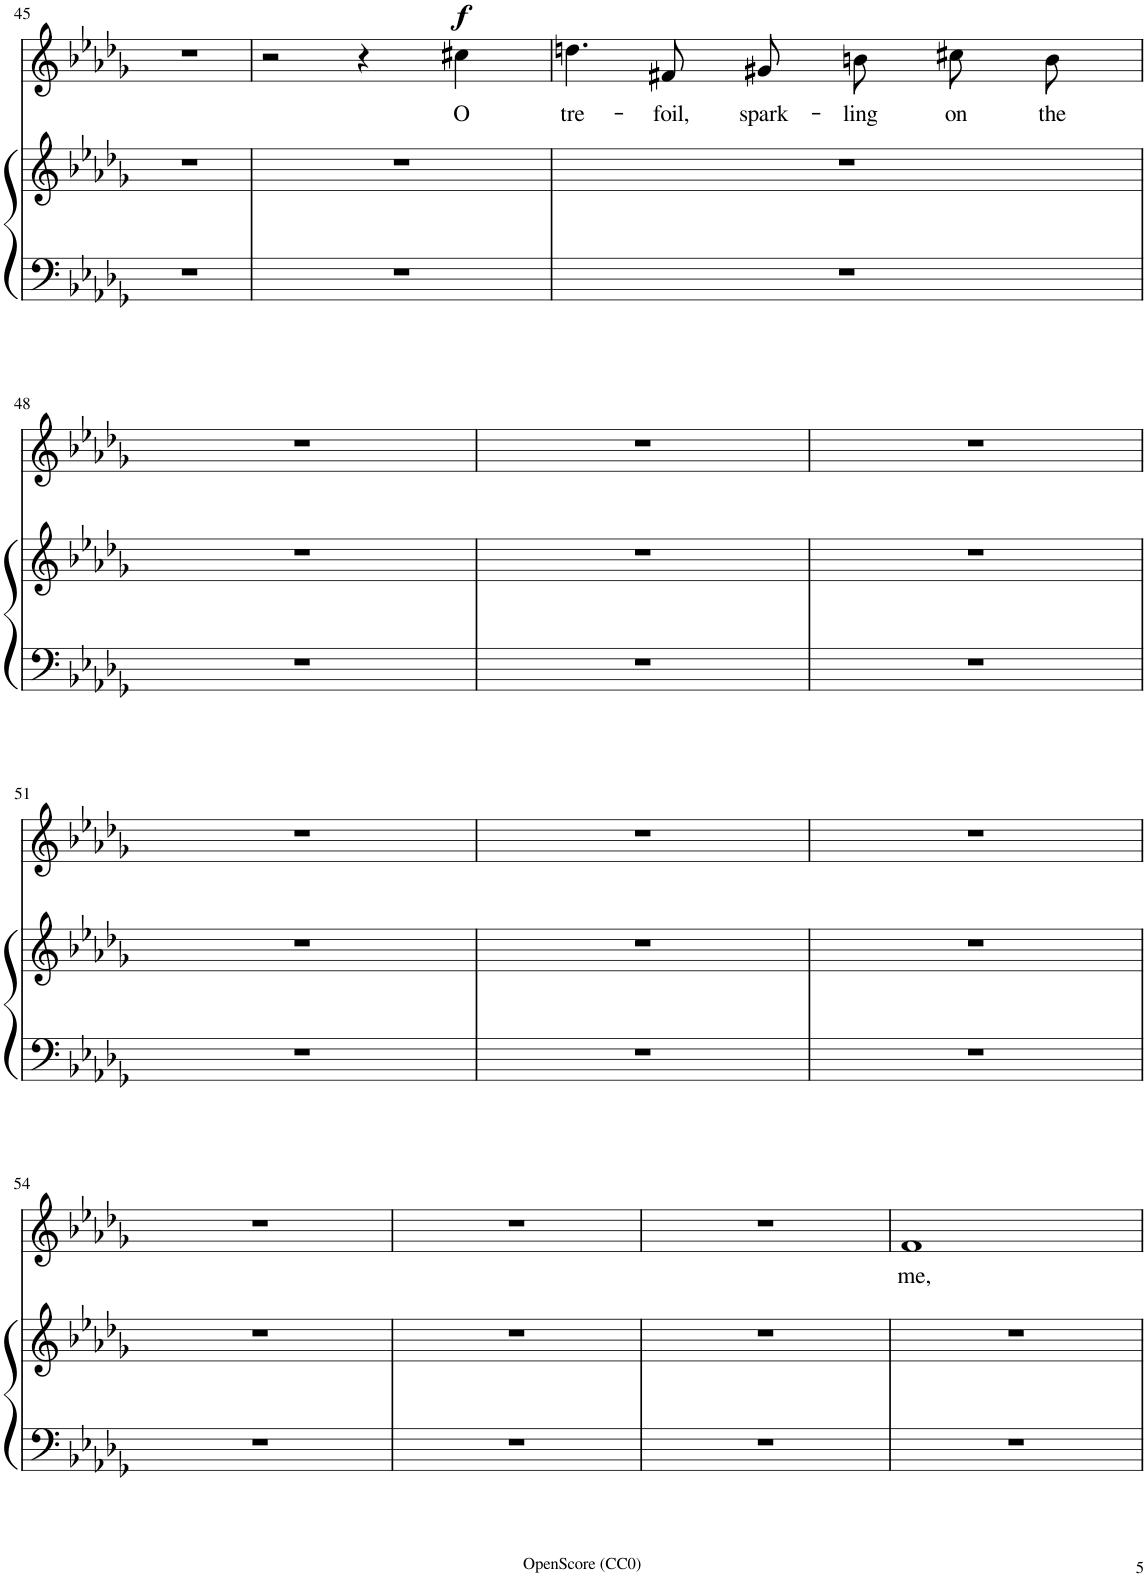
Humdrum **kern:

**kern	**kern	**kern	**text	**dynam
*part2	*part2	*part1	*part1	*part1
*staff3	*staff2	*staff1	*staff1	*staff1
*I"Piano	*	*I"Voice	*	*
*I'Pno	*	*	*	*
!!LO:PB:g=z
*clefF4	*clefG2	*clefG2	*	*
*k[b-e-a-d-g-]	*k[b-e-a-d-g-]	*k[b-e-a-d-g-]	*	*
*M12/8	*M12/8	*M4/4	*	*
*	*	*met(c)	*	*
=45	=45	=45	=45	=45
1.r	1.r	1r	.	.
.	.	2ryy	.	.
=46	=46	=46	=46	=46
1.r	1.r	2r	.	.
.	.	4r	.	.
!	!	!	!LO:LY:b	!LO:DY:a
.	.	4cc#X\	O	f
.	.	2ryy	.	.
=47	=47	=47	=47	=47
!	!	!	!LO:LY:b	!
1.r	1.r	4.ddn\	tre-	.
!	!	!	!LO:LY:b	!
.	.	8f#X/	-foil,	.
!	!	!	!LO:LY:b	!
.	.	8g#X/L	spark-	.
!	!	!	!LO:LY:b	!
.	.	8bn/J	-ling	.
!	!	!	!LO:LY:b	!
.	.	8cc#X\L	on	.
!	!	!	!LO:LY:b	!
.	.	8b\J	the	.
.	.	2ryy	.	.
!!LO:LB:g=z
=48	=48	=48	=48	=48
1.r	1.r	1r	.	.
.	.	2ryy	.	.
=49	=49	=49	=49	=49
1.r	1.r	1r	.	.
.	.	2ryy	.	.
=50	=50	=50	=50	=50
1.r	1.r	1r	.	.
.	.	2ryy	.	.
!!LO:LB:g=z
=51	=51	=51	=51	=51
1.r	1.r	1r	.	.
.	.	2ryy	.	.
=52	=52	=52	=52	=52
1.r	1.r	1r	.	.
.	.	2ryy	.	.
=53	=53	=53	=53	=53
1.r	1.r	1r	.	.
.	.	2ryy	.	.
!!LO:LB:g=z
=54	=54	=54	=54	=54
1.r	1.r	1r	.	.
.	.	2ryy	.	.
=55	=55	=55	=55	=55
1.r	1.r	1r	.	.
.	.	2ryy	.	.
=56	=56	=56	=56	=56
1.r	1.r	1r	.	.
.	.	2ryy	.	.
=57	=57	=57	=57	=57
!	!	!	!LO:LY:b	!
1.r	1.r	1f	me,	.
.	.	2ryy	.	.
=	=	=	=	=
*-	*-	*-	*-	*-
